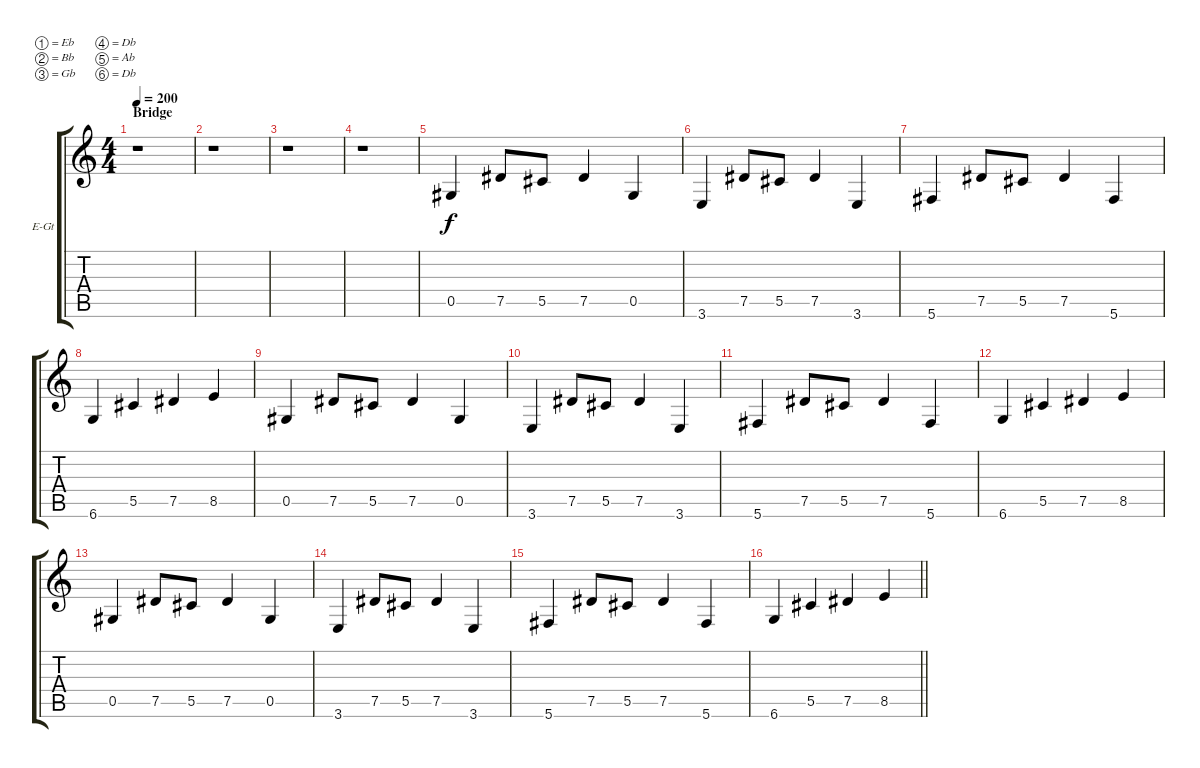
\bracketExtendMode groupsimilarinstruments
\firstSystemTrackNameOrientation horizontal
\otherSystemsTrackNameOrientation horizontal
\track ("Jinxx" "E-Gt") {instrument distortionguitar}
\staff {score tabs}
\tuning (Eb4 Bb3 Gb3 Db3 Ab2 Db2)
\ts (4 4)
\section ("" "Bridge")
\tempo 200
\clef g2
\ks c
r.1{dy f} |
r.1 |
r.1 |
r.1 |
0.5.4 7.5.8 5.5.8 7.5.4 0.5.4 |
3.6.4 7.5.8 5.5.8 7.5.4 3.6.4 |
5.6.4 7.5.8 5.5.8 7.5.4 5.6.4 |
6.6.4 5.5.4 7.5.4 8.5.4 |
0.5.4 7.5.8 5.5.8 7.5.4 0.5.4 |
3.6.4 7.5.8 5.5.8 7.5.4 3.6.4 |
5.6.4 7.5.8 5.5.8 7.5.4 5.6.4 |
6.6.4 5.5.4 7.5.4 8.5.4 |
0.5.4 7.5.8 5.5.8 7.5.4 0.5.4 |
3.6.4 7.5.8 5.5.8 7.5.4 3.6.4 |
5.6.4 7.5.8 5.5.8 7.5.4 5.6.4 |
\barLineRight lightlight
6.6.4 5.5.4 7.5.4 8.5.4
